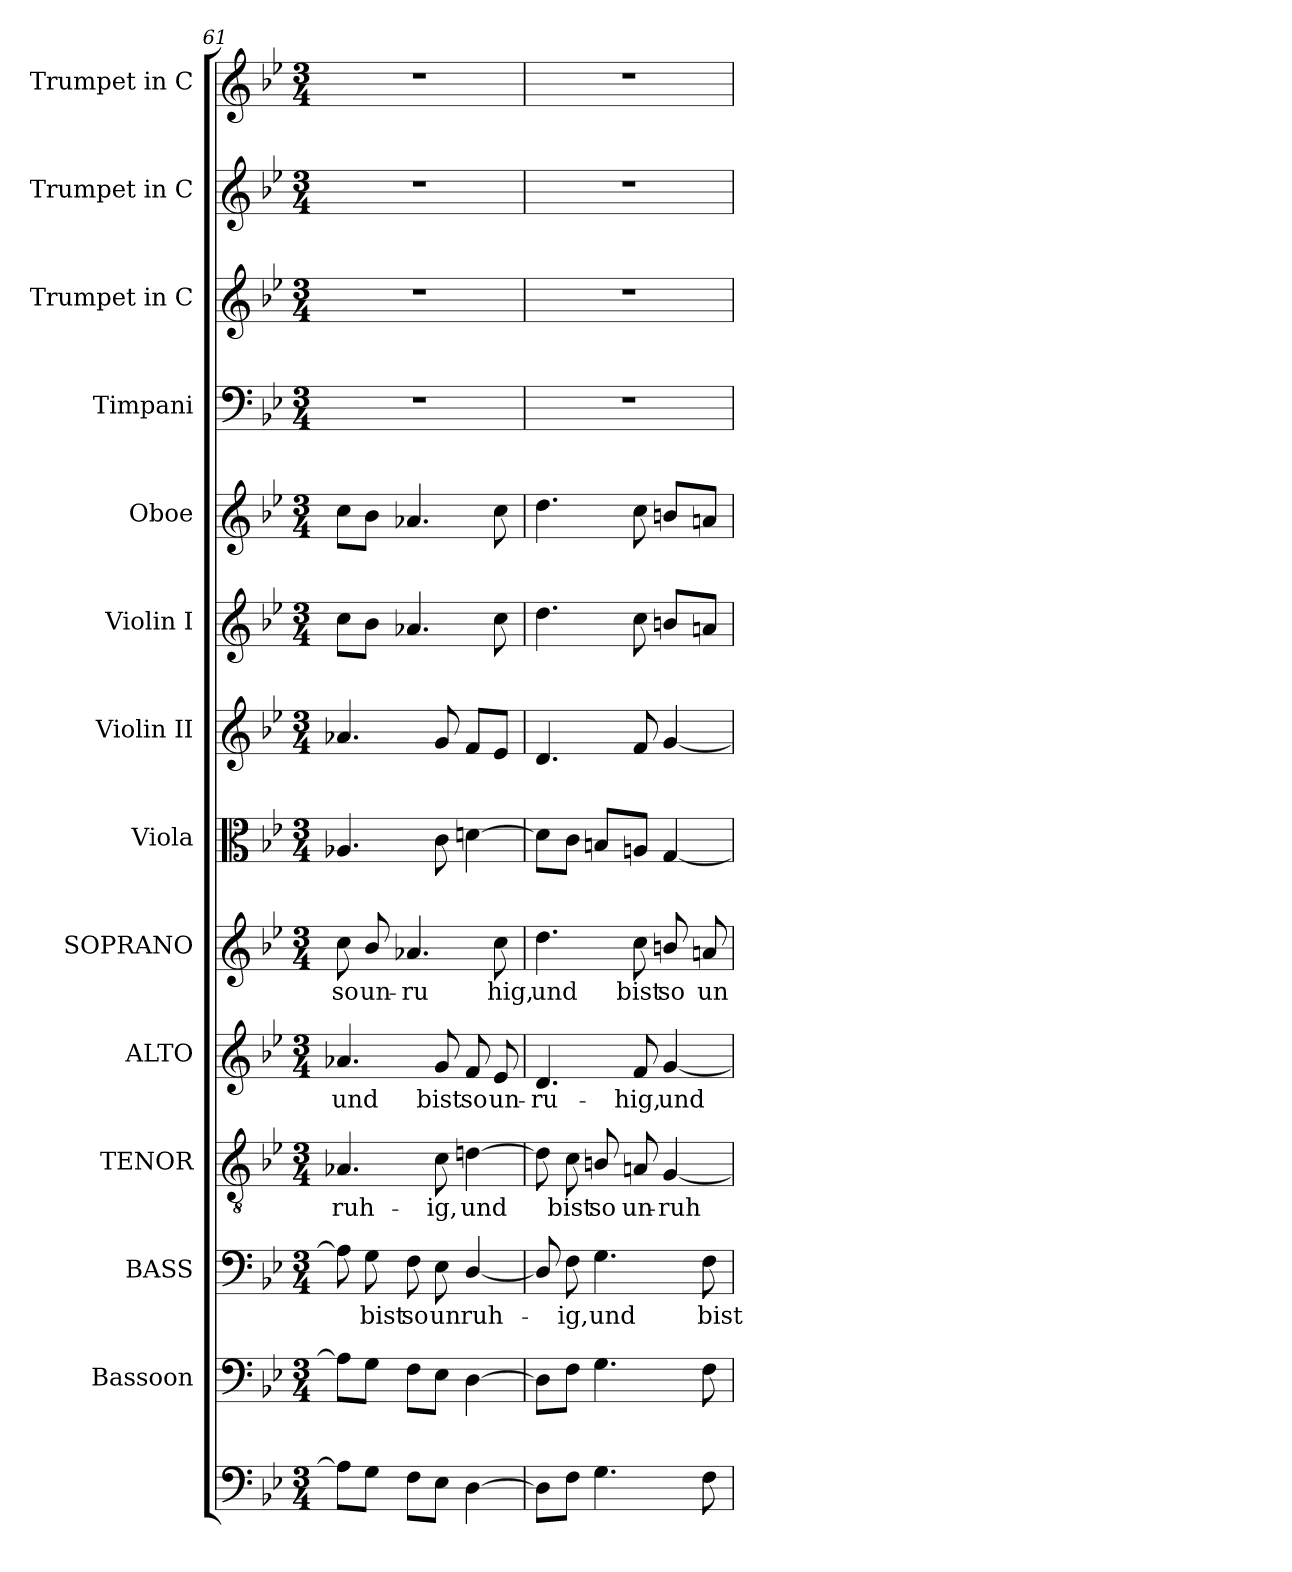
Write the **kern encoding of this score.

**kern	**kern	**kern	**text	**kern	**text	**kern	**text	**kern	**text	**kern	**kern	**kern	**kern	**kern	**kern	**kern	**kern
*part14	*part13	*part12	*part12	*part11	*part11	*part10	*part10	*part9	*part9	*part8	*part7	*part6	*part5	*part4	*part3	*part2	*part1
*staff14	*staff13	*staff12	*staff12	*staff11	*staff11	*staff10	*staff10	*staff9	*staff9	*staff8	*staff7	*staff6	*staff5	*staff4	*staff3	*staff2	*staff1
*	*I"Bassoon	*I"BASS	*	*I"TENOR	*	*I"ALTO	*	*I"SOPRANO	*	*I"Viola	*I"Violin II	*I"Violin I	*I"Oboe	*I"Timpani	*I"Trumpet in C	*I"Trumpet in C	*I"Trumpet in C
*	*	*	*	*	*	*I'Alto	*	*I'Soprano	*	*I'Viola	*I'Violin II	*I'Violin I	*I'Oboe	*I'Timp.	*	*	*
*clefF4	*clefF4	*clefF4	*	*clefGv2	*	*clefG2	*	*clefG2	*	*clefC3	*clefG2	*clefG2	*clefG2	*clefF4	*clefG2	*clefG2	*clefG2
*	*	*	*	*ITrd7c12	*	*	*	*	*	*	*	*	*	*	*	*	*
*k[b-e-]	*k[b-e-]	*k[b-e-]	*	*k[b-e-]	*	*k[b-e-]	*	*k[b-e-]	*	*k[b-e-]	*k[b-e-]	*k[b-e-]	*k[b-e-]	*k[b-e-]	*k[b-e-]	*k[b-e-]	*k[b-e-]
*B-:	*B-:	*B-:	*	*B-:	*	*B-:	*	*B-:	*	*B-:	*B-:	*B-:	*B-:	*B-:	*B-:	*B-:	*B-:
*M3/4	*M3/4	*M3/4	*	*M3/4	*	*M3/4	*	*M3/4	*	*M3/4	*M3/4	*M3/4	*M3/4	*M3/4	*M3/4	*M3/4	*M3/4
=61	=61	=61	=61	=61	=61	=61	=61	=61	=61	=61	=61	=61	=61	=61	=61	=61	=61
!	!	!	!	!	!LO:LY:b:color=#000000	!	!	!	!	!	!	!	!	!	!	!	!
!	!	!	!	!	!	!	!LO:LY:b:color=#000000	!	!	!	!	!	!	!	!	!	!
!	!	!	!	!	!	!	!	!	!LO:LY:b:color=#000000	!	!	!	!	!LO:N:vis=1	!LO:N:vis=1	!LO:N:vis=1	!LO:N:vis=1
8A-i\L]	8A-i\L]	8A-i\]	.	4.AA-Xi/	-ruh-	4.a-Xi/	und	8cci\	so	4.A-Xi/	4.a-Xi/	8cci\L	8cci\L	2.r	2.r	2.r	2.r
!	!	!	!LO:LY:b:color=#000000	!	!	!	!	!	!	!	!	!	!	!	!	!	!
!	!	!	!	!	!	!	!	!	!LO:LY:b:color=#000000	!	!	!	!	!	!	!	!
8Gi\J	8Gi\J	8Gi\	bist	.	.	.	.	8b-i/	un-	.	.	8b-i\J	8b-i\J	.	.	.	.
!	!	!	!LO:LY:b:color=#000000	!	!	!	!	!	!	!	!	!	!	!	!	!	!
!	!	!	!	!	!	!	!	!	!LO:LY:b:color=#000000	!	!	!	!	!	!	!	!
8Fi\L	8Fi\L	8Fi\	so	.	.	.	.	4.a-Xi/	-ru	.	.	4.a-Xi/	4.a-Xi/	.	.	.	.
!	!	!	!LO:LY:b:color=#000000	!	!	!	!	!	!	!	!	!	!	!	!	!	!
!	!	!	!	!	!LO:LY:b:color=#000000	!	!	!	!	!	!	!	!	!	!	!	!
!	!	!	!	!	!	!	!LO:LY:b:color=#000000	!	!	!	!	!	!	!	!	!	!
8E-i\J	8E-i\J	8E-i\	un	8Ci\	-ig,	8gi/	bist	.	.	8ci\	8gi/	.	.	.	.	.	.
!	!	!	!LO:LY:b:color=#000000	!	!	!	!	!	!	!	!	!	!	!	!	!	!
!	!	!	!	!	!LO:LY:b:color=#000000	!	!	!	!	!	!	!	!	!	!	!	!
!	!	!	!	!	!	!	!LO:LY:b:color=#000000	!	!	!	!	!	!	!	!	!	!
[4Di\	[4Di\	[4Di/	ruh-	[4Dni\	und	8fi/	so	.	.	[4dni\	8fi/L	.	.	.	.	.	.
!	!	!	!	!	!	!	!LO:LY:b:color=#000000	!	!	!	!	!	!	!	!	!	!
!	!	!	!	!	!	!	!	!	!LO:LY:b:color=#000000	!	!	!	!	!	!	!	!
.	.	.	.	.	.	8e-i/	un-	8cci\	hig,	.	8e-i/J	8cci\	8cci\	.	.	.	.
=62	=62	=62	=62	=62	=62	=62	=62	=62	=62	=62	=62	=62	=62	=62	=62	=62	=62
!	!	!	!	!	!	!	!LO:LY:b:color=#000000	!	!	!	!	!	!	!	!	!	!
!	!	!	!	!	!	!	!	!	!LO:LY:b:color=#000000	!	!	!	!	!LO:N:vis=1	!LO:N:vis=1	!LO:N:vis=1	!LO:N:vis=1
8Di\L]	8Di\L]	8Di/]	.	8Dni\]	.	4.di/	-ru-	4.ddi\	und	8di\L]	4.di/	4.ddi\	4.ddi\	2.r	2.r	2.r	2.r
!	!	!	!LO:LY:b:color=#000000	!	!	!	!	!	!	!	!	!	!	!	!	!	!
!	!	!	!	!	!LO:LY:b:color=#000000	!	!	!	!	!	!	!	!	!	!	!	!
8Fi\J	8Fi\J	8Fi\	-ig,	8Ci\	bist	.	.	.	.	8ci\J	.	.	.	.	.	.	.
!	!	!	!LO:LY:b:color=#000000	!	!	!	!	!	!	!	!	!	!	!	!	!	!
!	!	!	!	!	!LO:LY:b:color=#000000	!	!	!	!	!	!	!	!	!	!	!	!
4.Gi\	4.Gi\	4.Gi\	und	8BBni/	so	.	.	.	.	8Bni/L	.	.	.	.	.	.	.
!	!	!	!	!	!LO:LY:b:color=#000000	!	!	!	!	!	!	!	!	!	!	!	!
!	!	!	!	!	!	!	!LO:LY:b:color=#000000	!	!	!	!	!	!	!	!	!	!
!	!	!	!	!	!	!	!	!	!LO:LY:b:color=#000000	!	!	!	!	!	!	!	!
.	.	.	.	8AAni/	un-	8fi/	-hig,	8cci\	bist	8Ani/J	8fi/	8cci\	8cci\	.	.	.	.
!	!	!	!	!	!LO:LY:b:color=#000000	!	!	!	!	!	!	!	!	!	!	!	!
!	!	!	!	!	!	!	!LO:LY:b:color=#000000	!	!	!	!	!	!	!	!	!	!
!	!	!	!	!	!	!	!	!	!LO:LY:b:color=#000000	!	!	!	!	!	!	!	!
.	.	.	.	[4GGi/	-ruh-	[4gi/	und	8bni/	so	[4Gi/	[4gi/	8bni/L	8bni/L	.	.	.	.
!	!	!	!LO:LY:b:color=#000000	!	!	!	!	!	!	!	!	!	!	!	!	!	!
!	!	!	!	!	!	!	!	!	!LO:LY:b:color=#000000	!	!	!	!	!	!	!	!
8Fi\	8Fi\	8Fi\	bist	.	.	.	.	8ani/	un-	.	.	8ani/J	8ani/J	.	.	.	.
=	=	=	=	=	=	=	=	=	=	=	=	=	=	=	=	=	=
*-	*-	*-	*-	*-	*-	*-	*-	*-	*-	*-	*-	*-	*-	*-	*-	*-	*-
